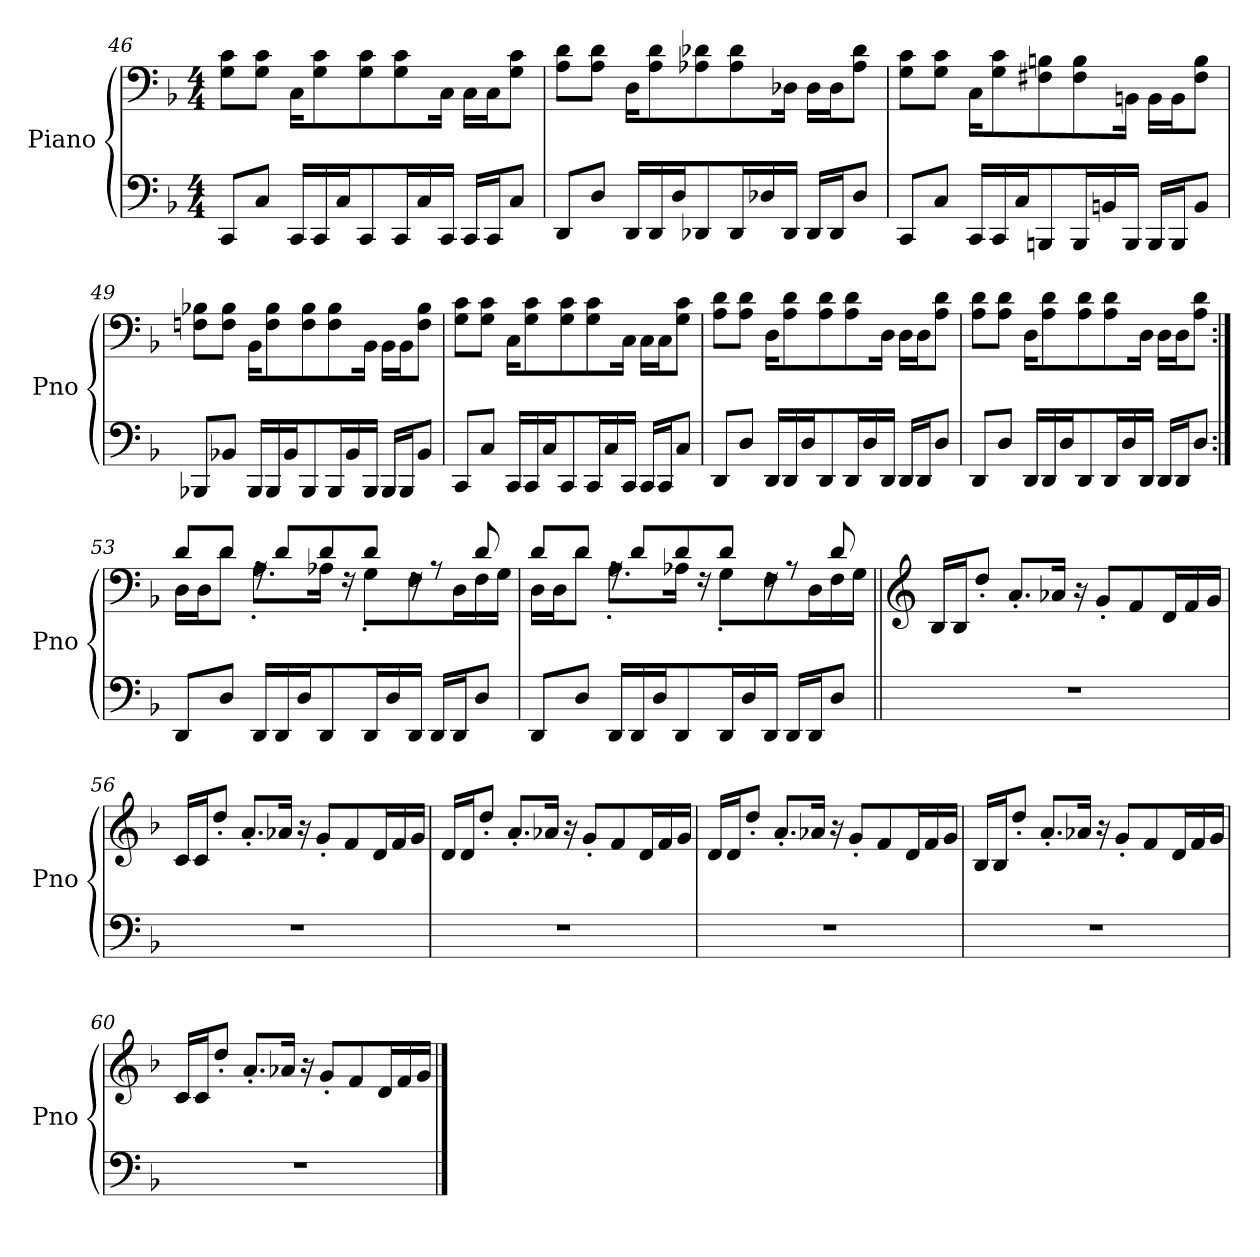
**kern	**kern
*part1	*part1
*staff2	*staff1
*I"Piano	*
*I'Pno	*
*clefF4	*clefF4
*k[b-]	*k[b-]
*M4/4	*M4/4
=46	=46
8CC/L	8G\ 8c\L
8C/J	8G\ 8c\J
16CC/LL	16C\KL
16CC/	8G\ 8c\
16C/J	.
8CC/	8G\ 8c\
16CC/L	8G\ 8c\
16C/	.
16CC/JJ	16C\Jk
16CC/LL	16C\LL
16CC/J	16C\J
8C/J	8G\ 8c\J
!!LO:LB:g=z
=47	=47
8DD/L	8A\ 8d\L
8D/J	8A\ 8d\J
16DD/LL	16D\KL
16DD/	8A\ 8d\
16D/J	.
8DD-X/	8A-X\ 8d-X\
16DD-/L	8A-\ 8d-\
16D-X/	.
16DD-/JJ	16D-X\Jk
16DD-/LL	16D-\LL
16DD-/J	16D-\J
8D-/J	8A-\ 8d-\J
=48	=48
8CC/L	8G\ 8c\L
8C/J	8G\ 8c\J
16CC/LL	16C\KL
16CC/	8G\ 8c\
16C/J	.
8BBBn/	8F#X\ 8Bn\
16BBB/L	8F#\ 8B\
16BBn/	.
16BBB/JJ	16BBn\Jk
16BBB/LL	16BB\LL
16BBB/J	16BB\J
8BB/J	8F#\ 8B\J
!!LO:PB:g=z
=49	=49
8BBB-X/L	8Fn\ 8B-X\L
8BB-X/J	8F\ 8B-\J
16BBB-/LL	16BB-\KL
16BBB-/	8F\ 8B-\
16BB-/J	.
8BBB-/	8F\ 8B-\
16BBB-/L	8F\ 8B-\
16BB-/	.
16BBB-/JJ	16BB-\Jk
16BBB-/LL	16BB-\LL
16BBB-/J	16BB-\J
8BB-/J	8F\ 8B-\J
=50	=50
8CC/L	8G\ 8c\L
8C/J	8G\ 8c\J
16CC/LL	16C\KL
16CC/	8G\ 8c\
16C/J	.
8CC/	8G\ 8c\
16CC/L	8G\ 8c\
16C/	.
16CC/JJ	16C\Jk
16CC/LL	16C\LL
16CC/J	16C\J
8C/J	8G\ 8c\J
!!LO:LB:g=z
=51	=51
8DD/L	8A\ 8d\L
8D/J	8A\ 8d\J
16DD/LL	16D\KL
16DD/	8A\ 8d\
16D/J	.
8DD/	8A\ 8d\
16DD/L	8A\ 8d\
16D/	.
16DD/JJ	16D\Jk
16DD/LL	16D\LL
16DD/J	16D\J
8D/J	8A\ 8d\J
=52	=52
8DD/L	8A\ 8d\L
8D/J	8A\ 8d\J
16DD/LL	16D\KL
16DD/	8A\ 8d\
16D/J	.
8DD/	8A\ 8d\
16DD/L	8A\ 8d\
16D/	.
16DD/JJ	16D\Jk
16DD/LL	16D\LL
16DD/J	16D\J
8D/J	8A\ 8d\J
!!LO:LB:g=z
=53:|!	=53:|!
*	*^
8DD/L	8d/L	16D\LL
.	.	16D\J
8D/J	8d/J	8d\J
16DD/LL	16rA	8.A'\L
16DD/	8d/L	.
16D/J	.	.
8DD/	8d/	16A-X\Jk
.	.	16rF
16DD/L	8d/J	8G'\L
16D/	.	.
16DD/JJ	16rF	8F\
16DD/LL	8rA	.
16DD/J	.	16D\L
8D/J	8d/	16F\
.	.	16G\JJ
=54	=54	=54
8DD/L	8d/L	16D\LL
.	.	16D\J
8D/J	8d/J	8d\J
16DD/LL	16rA	8.A'\L
16DD/	8d/L	.
16D/J	.	.
8DD/	8d/	16A-X\Jk
.	.	16rF
16DD/L	8d/J	8G'\L
16D/	.	.
16DD/JJ	16rF	8F\
16DD/LL	8rA	.
16DD/J	.	16D\L
8D/J	8d/	16F\
.	.	16G\JJ
*	*v	*v
!!LO:LB:g=z
=55||	=55||
*	*clefG2
1r	16B-/LL
.	16B-/J
.	8dd'/J
.	8.a'/L
.	16a-X/Jk
.	16r
.	8g'/L
.	8f/
.	16d/L
.	16f/
.	16g/JJ
=56	=56
1r	16c/LL
.	16c/J
.	8dd'/J
.	8.a'/L
.	16a-X/Jk
.	16r
.	8g'/L
.	8f/
.	16d/L
.	16f/
.	16g/JJ
=57	=57
1r	16d/LL
.	16d/J
.	8dd'/J
.	8.a'/L
.	16a-X/Jk
.	16r
.	8g'/L
.	8f/
.	16d/L
.	16f/
.	16g/JJ
!!LO:LB:g=z
=58	=58
1r	16d/LL
.	16d/J
.	8dd'/J
.	8.a'/L
.	16a-X/Jk
.	16r
.	8g'/L
.	8f/
.	16d/L
.	16f/
.	16g/JJ
=59	=59
1r	16B-/LL
.	16B-/J
.	8dd'/J
.	8.a'/L
.	16a-X/Jk
.	16r
.	8g'/L
.	8f/
.	16d/L
.	16f/
.	16g/JJ
=60	=60
1r	16c/LL
.	16c/J
.	8dd'/J
.	8.a'/L
.	16a-X/Jk
.	16r
.	8g'/L
.	8f/
.	16d/L
.	16f/
.	16g/JJ
==	==
*-	*-
